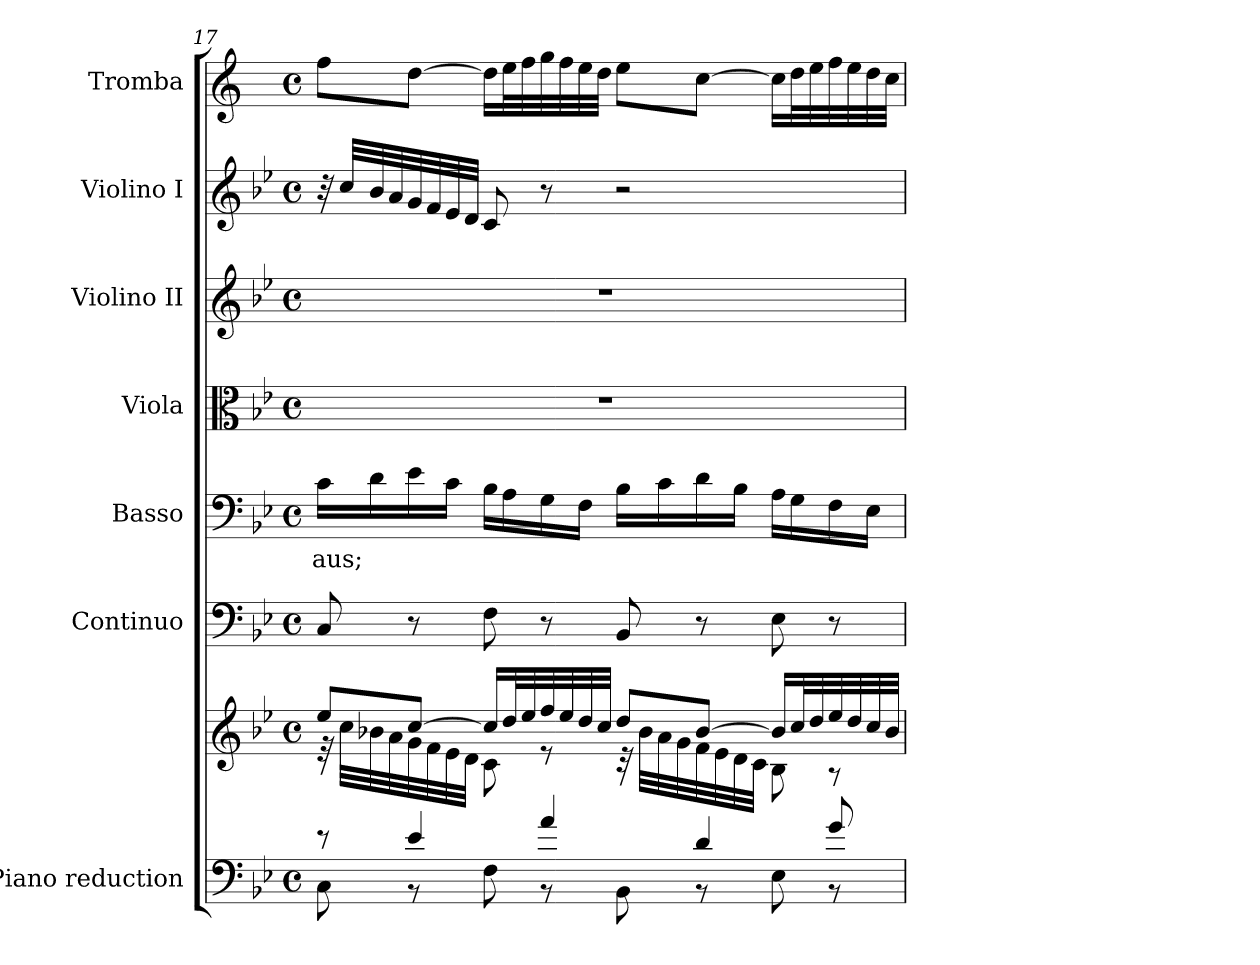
**kern	**kern	**kern	**kern	**text	**kern	**kern	**kern	**kern
*part7	*part7	*part6	*part5	*part5	*part4	*part3	*part2	*part1
*staff8	*staff7	*staff6	*staff5	*staff5	*staff4	*staff3	*staff2	*staff1
*I"Piano reduction	*	*I"Continuo	*I"Basso	*	*I"Viola	*I"Violino II	*I"Violino I	*I"Tromba
*I'Pno	*	*	*	*	*	*	*	*
*clefF4	*clefG2	*clefF4	*clefF4	*	*clefC3	*clefG2	*clefG2	*clefG2
*	*	*	*	*	*	*	*	*ITrd1c2
*k[b-e-]	*k[b-e-]	*k[b-e-]	*k[b-e-]	*	*k[b-e-]	*k[b-e-]	*k[b-e-]	*k[b-e-]
*M4/4	*M4/4	*M4/4	*M4/4	*	*M4/4	*M4/4	*M4/4	*M4/4
*met(c)	*met(c)	*met(c)	*met(c)	*	*met(c)	*met(c)	*met(c)	*met(c)
=17	=17	=17	=17	=17	=17	=17	=17	=17
*^	*^	*	*	*	*	*	*	*
!	!	!	!	!	!	!LO:LY:b	!	!	!	!
8r	8C\	8ee-/L	32r	8C/	16c\LL	aus;	1r	1r	32r	8ee-\L
.	.	.	32cc\LLL	.	.	.	.	.	32cc/LLL	.
.	.	.	32b-X\	.	16d\	.	.	.	32b-/	.
.	.	.	32a\	.	.	.	.	.	32a/	.
4e-/	8r	[8cc/J	32g\	8r	16e-\	.	.	.	32g/	[8cc\J
.	.	.	32f\	.	.	.	.	.	32f/	.
.	.	.	32e-\	.	16c\JJ	.	.	.	32e-/	.
.	.	.	32d\JJJ	.	.	.	.	.	32d/JJJ	.
.	8F\	16cc/LL]	8c\	8F\	16B-\LL	.	.	.	8c/	16cc\LL]
.	.	32dd/L	.	.	16A\	.	.	.	.	32dd\L
.	.	32ee-/	.	.	.	.	.	.	.	32ee-\
4a/	8r	32ff/	8r	8r	16G\	.	.	.	8r	32ff\
.	.	32ee-/	.	.	.	.	.	.	.	32ee-\
.	.	32dd/	.	.	16F\JJ	.	.	.	.	32dd\
.	.	32cc/JJJ	.	.	.	.	.	.	.	32cc\JJJ
.	8BB-\	8dd/L	32r	8BB-/	16B-\LL	.	.	.	2r	8dd\L
.	.	.	32b-\LLL	.	.	.	.	.	.	.
.	.	.	32a\	.	16c\	.	.	.	.	.
.	.	.	32g\	.	.	.	.	.	.	.
4d/	8r	[8b-/J	32f\	8r	16d\	.	.	.	.	[8b-\J
.	.	.	32e-\	.	.	.	.	.	.	.
.	.	.	32d\	.	16B-\JJ	.	.	.	.	.
.	.	.	32c\JJJ	.	.	.	.	.	.	.
.	8E-\	16b-/LL]	8B-\	8E-\	16A\LL	.	.	.	.	16b-\LL]
.	.	32cc/L	.	.	16G\	.	.	.	.	32cc\L
.	.	32dd/	.	.	.	.	.	.	.	32dd\
8g/	8r	32ee-/	8r	8r	16F\	.	.	.	.	32ee-\
.	.	32dd/	.	.	.	.	.	.	.	32dd\
.	.	32cc/	.	.	16E-\JJ	.	.	.	.	32cc\
.	.	32b-/JJJ	.	.	.	.	.	.	.	32b-\JJJ
*v	*v	*	*	*	*	*	*	*	*	*
*	*v	*v	*	*	*	*	*	*	*
=	=	=	=	=	=	=	=	=
*-	*-	*-	*-	*-	*-	*-	*-	*-
